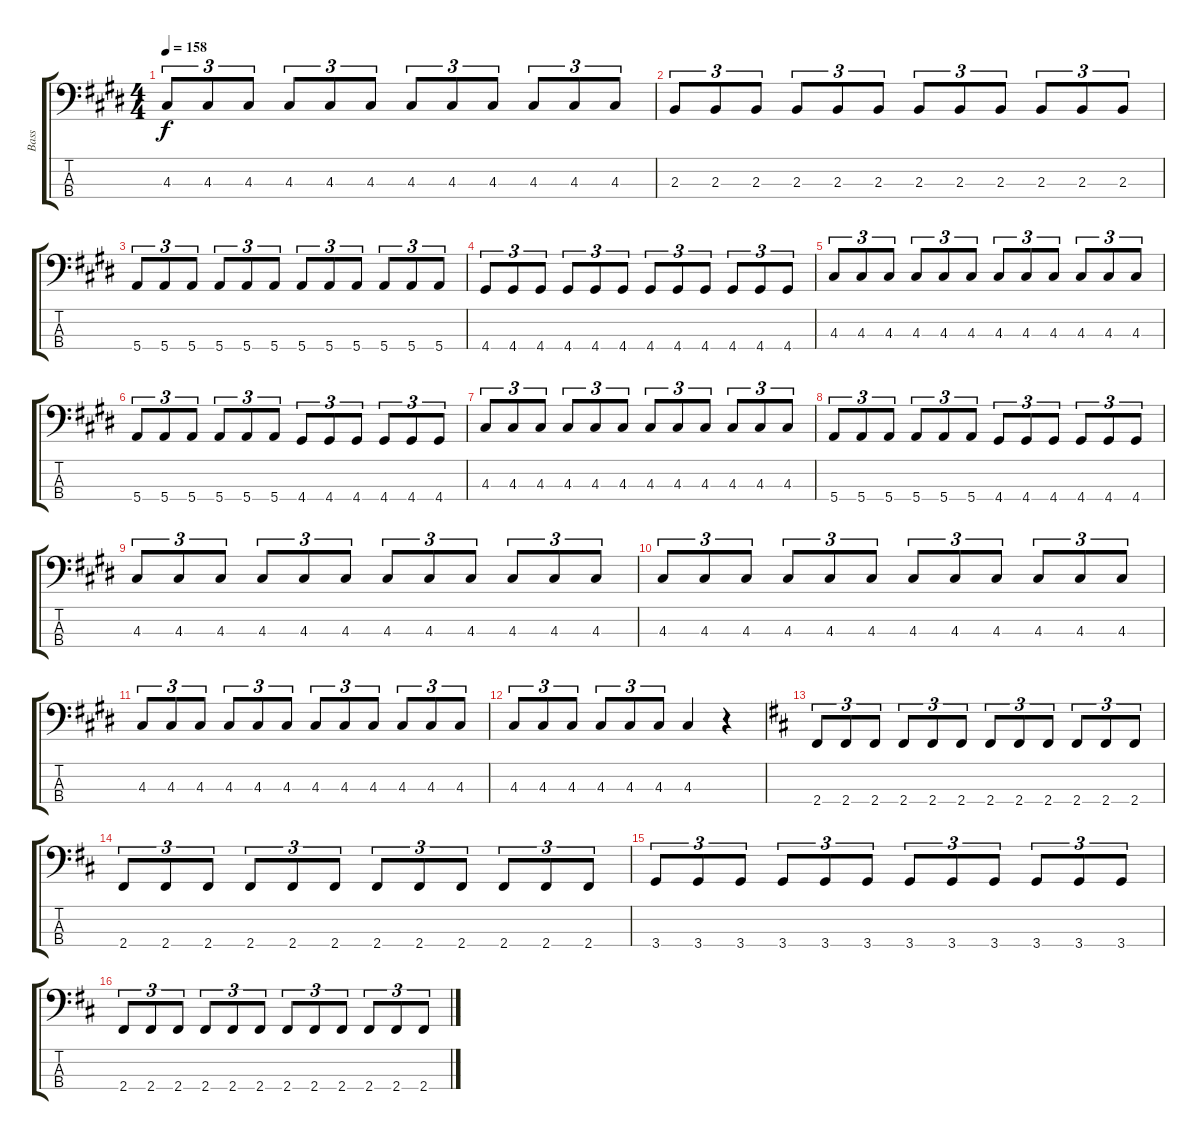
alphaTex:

\track ("Bass" "Bass") {instrument electricbassfinger}
\staff {score tabs}
\tuning (G2 D2 A1 E1) {hide}
\ts (4 4)
\tempo 158
\clef f4
\ks e
4.3.8{tu (3 2) dy f} 4.3.8{tu (3 2)} 4.3.8{tu (3 2)} 4.3.8{tu (3 2)} 4.3.8{tu (3 2)} 4.3.8{tu (3 2)} 4.3.8{tu (3 2)} 4.3.8{tu (3 2)} 4.3.8{tu (3 2)} 4.3.8{tu (3 2)} 4.3.8{tu (3 2)} 4.3.8{tu (3 2)} |
2.3.8{tu (3 2)} 2.3.8{tu (3 2)} 2.3.8{tu (3 2)} 2.3.8{tu (3 2)} 2.3.8{tu (3 2)} 2.3.8{tu (3 2)} 2.3.8{tu (3 2)} 2.3.8{tu (3 2)} 2.3.8{tu (3 2)} 2.3.8{tu (3 2)} 2.3.8{tu (3 2)} 2.3.8{tu (3 2)} |
5.4.8{tu (3 2)} 5.4.8{tu (3 2)} 5.4.8{tu (3 2)} 5.4.8{tu (3 2)} 5.4.8{tu (3 2)} 5.4.8{tu (3 2)} 5.4.8{tu (3 2)} 5.4.8{tu (3 2)} 5.4.8{tu (3 2)} 5.4.8{tu (3 2)} 5.4.8{tu (3 2)} 5.4.8{tu (3 2)} |
4.4.8{tu (3 2)} 4.4.8{tu (3 2)} 4.4.8{tu (3 2)} 4.4.8{tu (3 2)} 4.4.8{tu (3 2)} 4.4.8{tu (3 2)} 4.4.8{tu (3 2)} 4.4.8{tu (3 2)} 4.4.8{tu (3 2)} 4.4.8{tu (3 2)} 4.4.8{tu (3 2)} 4.4.8{tu (3 2)} |
4.3.8{tu (3 2)} 4.3.8{tu (3 2)} 4.3.8{tu (3 2)} 4.3.8{tu (3 2)} 4.3.8{tu (3 2)} 4.3.8{tu (3 2)} 4.3.8{tu (3 2)} 4.3.8{tu (3 2)} 4.3.8{tu (3 2)} 4.3.8{tu (3 2)} 4.3.8{tu (3 2)} 4.3.8{tu (3 2)} |
5.4.8{tu (3 2)} 5.4.8{tu (3 2)} 5.4.8{tu (3 2)} 5.4.8{tu (3 2)} 5.4.8{tu (3 2)} 5.4.8{tu (3 2)} 4.4.8{tu (3 2)} 4.4.8{tu (3 2)} 4.4.8{tu (3 2)} 4.4.8{tu (3 2)} 4.4.8{tu (3 2)} 4.4.8{tu (3 2)} |
4.3.8{tu (3 2)} 4.3.8{tu (3 2)} 4.3.8{tu (3 2)} 4.3.8{tu (3 2)} 4.3.8{tu (3 2)} 4.3.8{tu (3 2)} 4.3.8{tu (3 2)} 4.3.8{tu (3 2)} 4.3.8{tu (3 2)} 4.3.8{tu (3 2)} 4.3.8{tu (3 2)} 4.3.8{tu (3 2)} |
5.4.8{tu (3 2)} 5.4.8{tu (3 2)} 5.4.8{tu (3 2)} 5.4.8{tu (3 2)} 5.4.8{tu (3 2)} 5.4.8{tu (3 2)} 4.4.8{tu (3 2)} 4.4.8{tu (3 2)} 4.4.8{tu (3 2)} 4.4.8{tu (3 2)} 4.4.8{tu (3 2)} 4.4.8{tu (3 2)} |
4.3.8{tu (3 2)} 4.3.8{tu (3 2)} 4.3.8{tu (3 2)} 4.3.8{tu (3 2)} 4.3.8{tu (3 2)} 4.3.8{tu (3 2)} 4.3.8{tu (3 2)} 4.3.8{tu (3 2)} 4.3.8{tu (3 2)} 4.3.8{tu (3 2)} 4.3.8{tu (3 2)} 4.3.8{tu (3 2)} |
4.3.8{tu (3 2)} 4.3.8{tu (3 2)} 4.3.8{tu (3 2)} 4.3.8{tu (3 2)} 4.3.8{tu (3 2)} 4.3.8{tu (3 2)} 4.3.8{tu (3 2)} 4.3.8{tu (3 2)} 4.3.8{tu (3 2)} 4.3.8{tu (3 2)} 4.3.8{tu (3 2)} 4.3.8{tu (3 2)} |
4.3.8{tu (3 2)} 4.3.8{tu (3 2)} 4.3.8{tu (3 2)} 4.3.8{tu (3 2)} 4.3.8{tu (3 2)} 4.3.8{tu (3 2)} 4.3.8{tu (3 2)} 4.3.8{tu (3 2)} 4.3.8{tu (3 2)} 4.3.8{tu (3 2)} 4.3.8{tu (3 2)} 4.3.8{tu (3 2)} |
4.3.8{tu (3 2)} 4.3.8{tu (3 2)} 4.3.8{tu (3 2)} 4.3.8{tu (3 2)} 4.3.8{tu (3 2)} 4.3.8{tu (3 2)} 4.3.4 r.4 |
\ks d
2.4.8{tu (3 2)} 2.4.8{tu (3 2)} 2.4.8{tu (3 2)} 2.4.8{tu (3 2)} 2.4.8{tu (3 2)} 2.4.8{tu (3 2)} 2.4.8{tu (3 2)} 2.4.8{tu (3 2)} 2.4.8{tu (3 2)} 2.4.8{tu (3 2)} 2.4.8{tu (3 2)} 2.4.8{tu (3 2)} |
2.4.8{tu (3 2)} 2.4.8{tu (3 2)} 2.4.8{tu (3 2)} 2.4.8{tu (3 2)} 2.4.8{tu (3 2)} 2.4.8{tu (3 2)} 2.4.8{tu (3 2)} 2.4.8{tu (3 2)} 2.4.8{tu (3 2)} 2.4.8{tu (3 2)} 2.4.8{tu (3 2)} 2.4.8{tu (3 2)} |
3.4.8{tu (3 2)} 3.4.8{tu (3 2)} 3.4.8{tu (3 2)} 3.4.8{tu (3 2)} 3.4.8{tu (3 2)} 3.4.8{tu (3 2)} 3.4.8{tu (3 2)} 3.4.8{tu (3 2)} 3.4.8{tu (3 2)} 3.4.8{tu (3 2)} 3.4.8{tu (3 2)} 3.4.8{tu (3 2)} |
2.4.8{tu (3 2)} 2.4.8{tu (3 2)} 2.4.8{tu (3 2)} 2.4.8{tu (3 2)} 2.4.8{tu (3 2)} 2.4.8{tu (3 2)} 2.4.8{tu (3 2)} 2.4.8{tu (3 2)} 2.4.8{tu (3 2)} 2.4.8{tu (3 2)} 2.4.8{tu (3 2)} 2.4.8{tu (3 2)}
